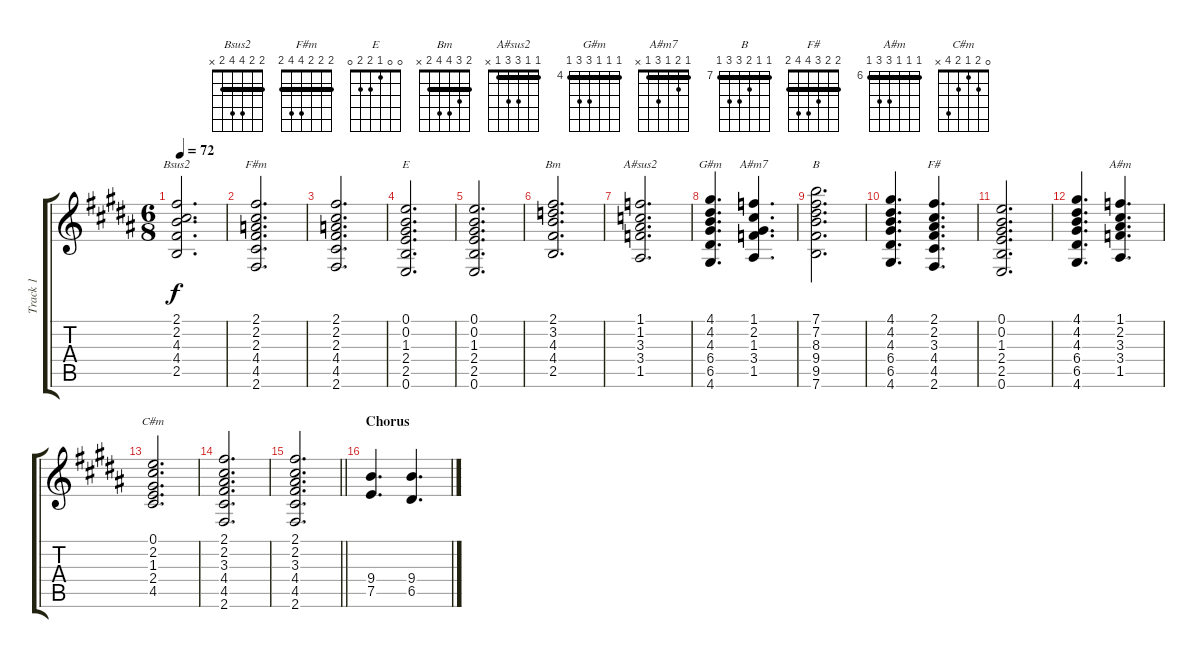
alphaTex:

\track ("Track 1" "Track 1") {instrument acousticguitarsteel}
\staff {score tabs}
\tuning (E4 B3 G3 D3 A2 E2) {hide}
\chord ("Bsus2" 2 2 4 4 2 x) {barre 2}
\chord ("F#m" 2 2 2 4 4 2) {barre 2}
\chord ("E" 0 0 1 2 2 0)
\chord ("Bm" 2 3 4 4 2 x) {barre 2}
\chord ("A#sus2" 1 1 3 3 1 x) {barre 1}
\chord ("G#m" 4 4 4 6 6 4) {firstfret 4 barre 4}
\chord ("A#m7" 1 2 1 3 1 x) {barre 1}
\chord ("B" 7 7 8 9 9 7) {firstfret 7 barre 7}
\chord ("F#" 2 2 3 4 4 2) {barre 2}
\chord ("A#m" 6 6 6 8 8 6) {firstfret 6 barre 6}
\chord ("C#m" 0 2 1 2 4 x)
\ts (6 8)
\tempo 72
\clef g2
\ks b
(2.1 2.2 4.3 4.4 2.5).2{d ch "Bsus2" dy f} |
(2.1 2.2 2.3 4.4 4.5 2.6).2{d ch "F#m"} |
(2.1 2.2 2.3 4.4 4.5 2.6).2{d} |
(0.1 0.2 1.3 2.4 2.5 0.6).2{d ch "E"} |
(0.1 0.2 1.3 2.4 2.5 0.6).2{d} |
(2.1 3.2 4.3 4.4 2.5).2{d ch "Bm"} |
(1.1 1.2 3.3 3.4 1.5).2{d ch "A#sus2"} |
(4.1 4.2 4.3 6.4 6.5 4.6).4{d ch "G#m"} (1.1 2.2 1.3 3.4 1.5).4{d ch "A#m7"} |
(7.1 7.2 8.3 9.4 9.5 7.6).2{d ch "B"} |
(4.1 4.2 4.3 6.4 6.5 4.6).4{d} (2.1 2.2 3.3 4.4 4.5 2.6).4{d ch "F#"} |
(0.1 0.2 1.3 2.4 2.5 0.6).2{d} |
(4.1 4.2 4.3 6.4 6.5 4.6).4{d} (1.1 2.2 3.3 3.4 1.5).4{d ch "A#m"} |
(0.1 2.2 1.3 2.4 4.5).2{d ch "C#m"} |
(2.1 2.2 3.3 4.4 4.5 2.6).2{d} |
\barLineRight lightlight
(2.1 2.2 3.3 4.4 4.5 2.6).2{d} |
\section ("" "Chorus")
(9.4 7.5).4{d instrument distortionguitar} (9.4 6.5).4{d}
